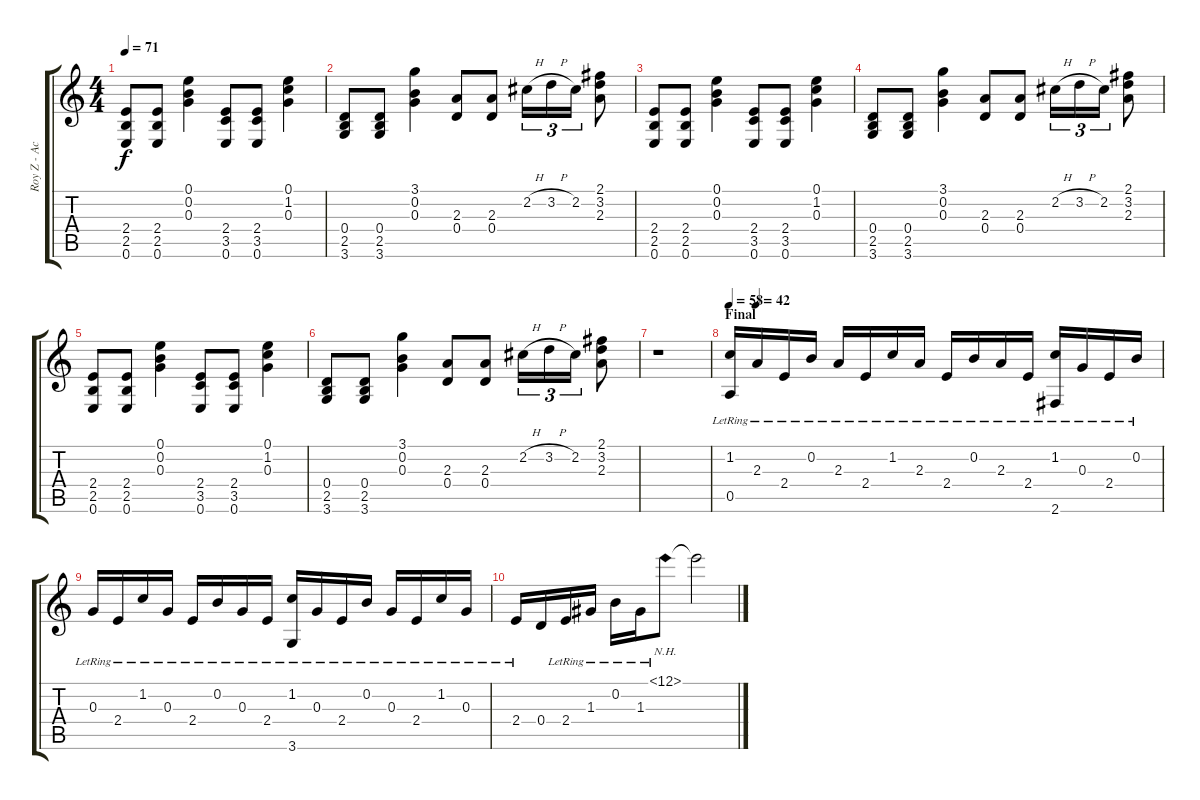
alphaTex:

\track ("Roy Z - Acoustic" "Roy Z - Ac") {instrument acousticguitarnylon}
\staff {score tabs}
\tuning (E4 B3 G3 D3 A2 E2) {hide}
\ts (4 4)
\tempo 71
\clef g2
\ks c
(2.4 2.5 0.6).8{dy f} (2.4 2.5 0.6).8 (0.1 0.2 0.3).4 (2.4 3.5 0.6).8 (2.4 3.5 0.6).8 (0.1 1.2 0.3).4 |
(0.4 2.5 3.6).8 (0.4 2.5 3.6).8 (3.1 0.2 0.3).4 (2.3 0.4).8 (2.3 0.4).8 2.2{h}.16{tu (3 2)} 3.2{h}.16{tu (3 2)} 2.2.16{tu (3 2)} (2.1 3.2 2.3).8 |
(2.4 2.5 0.6).8 (2.4 2.5 0.6).8 (0.1 0.2 0.3).4 (2.4 3.5 0.6).8 (2.4 3.5 0.6).8 (0.1 1.2 0.3).4 |
(0.4 2.5 3.6).8 (0.4 2.5 3.6).8 (3.1 0.2 0.3).4 (2.3 0.4).8 (2.3 0.4).8 2.2{h}.16{tu (3 2)} 3.2{h}.16{tu (3 2)} 2.2.16{tu (3 2)} (2.1 3.2 2.3).8 |
(2.4 2.5 0.6).8 (2.4 2.5 0.6).8 (0.1 0.2 0.3).4 (2.4 3.5 0.6).8 (2.4 3.5 0.6).8 (0.1 1.2 0.3).4 |
(0.4 2.5 3.6).8 (0.4 2.5 3.6).8 (3.1 0.2 0.3).4 (2.3 0.4).8 (2.3 0.4).8 2.2{h}.16{tu (3 2)} 3.2{h}.16{tu (3 2)} 2.2.16{tu (3 2)} (2.1 3.2 2.3).8 |
r.1 |
\section ("" "Final")
\tempo 58
\tempo (42 0.0625)
(1.2{lr} 0.5{lr}).16 2.3{lr}.16 2.4{lr}.16 0.2{lr}.16 2.3{lr}.16 2.4{lr}.16 1.2{lr}.16 2.3{lr}.16 2.4{lr}.16 0.2{lr}.16 2.3{lr}.16 2.4{lr}.16 (1.2{lr} 2.6{lr}).16 0.3{lr}.16 2.4{lr}.16 0.2{lr}.16 |
0.3{lr}.16 2.4{lr}.16 1.2{lr}.16 0.3{lr}.16 2.4{lr}.16 0.2{lr}.16 0.3{lr}.16 2.4{lr}.16 (1.2 3.6{lr}).16 0.3{lr}.16 2.4{lr}.16 0.2{lr}.16 0.3{lr}.16 2.4{lr}.16 1.2{lr}.16 0.3{lr}.16 |
2.4{lr}.16 0.4.16 2.4{lr}.16 1.3{lr}.16 0.2{lr}.16 1.3{lr}.16 12.1{nh lr}.8 12.1{t}.2
